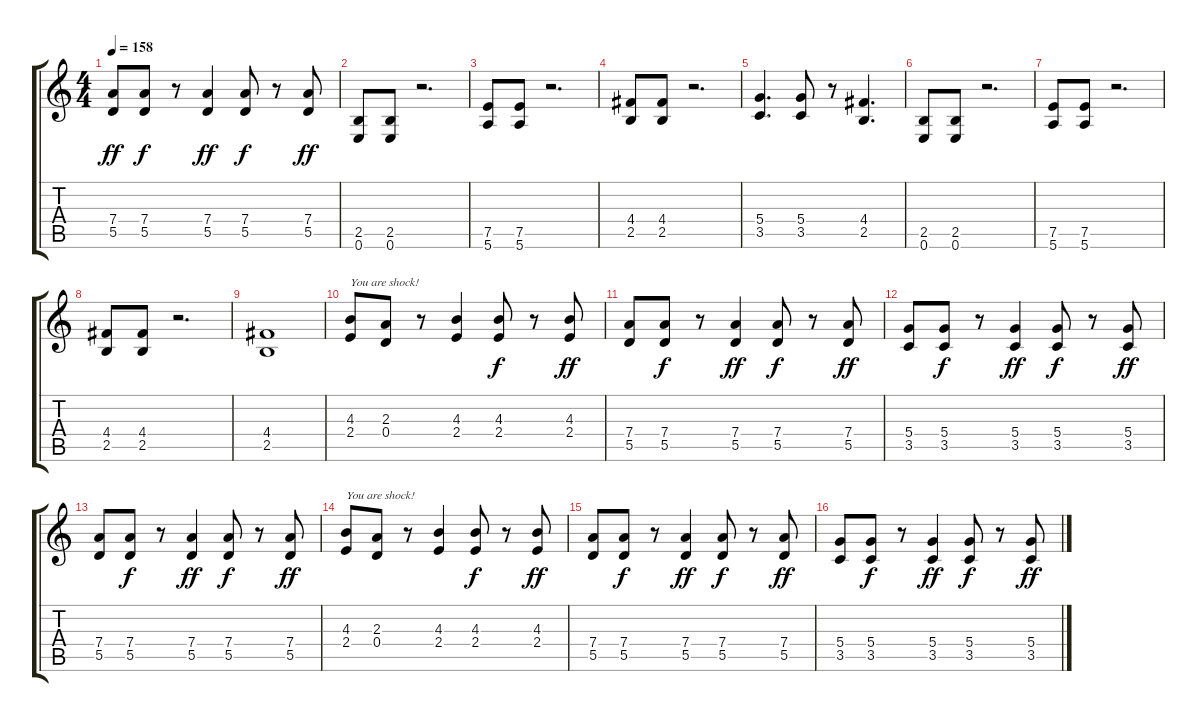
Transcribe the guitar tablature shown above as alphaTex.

\track "" {instrument overdrivenguitar}
\staff {score tabs}
\tuning (E4 B3 G3 D3 A2 E2) {hide}
\ts (4 4)
\tempo 158
\clef g2
\ks c
(7.4 5.5).8{dy ff} (7.4 5.5).8{dy f} r.8 (7.4 5.5).4{dy ff} (7.4 5.5).8{dy f} r.8 (7.4 5.5).8{txt "" dy ff} |
(2.5 0.6).8 (2.5 0.6).8 r.2{d} |
(7.5 5.6).8{txt ""} (7.5 5.6).8 r.2{d} |
(4.4 2.5).8 (4.4 2.5).8 r.2{d txt ""} |
(5.4 3.5).4{d} (5.4 3.5).8 r.8 (4.4 2.5).4{d} |
(2.5 0.6).8{txt ""} (2.5 0.6).8 r.2{d} |
(7.5 5.6).8{txt ""} (7.5 5.6).8 r.2{d} |
(4.4 2.5).8 (4.4 2.5).8 r.2{d} |
(4.4 2.5).1 |
(4.3 2.4).8{txt "You are shock!"} (2.3 0.4).8 r.8 (4.3 2.4).4 (4.3 2.4).8{dy f} r.8 (4.3 2.4).8{dy ff} |
(7.4 5.5).8 (7.4 5.5).8{txt "" dy f} r.8 (7.4 5.5).4{dy ff} (7.4 5.5).8{dy f} r.8 (7.4 5.5).8{dy ff} |
(5.4 3.5).8 (5.4 3.5).8{dy f} r.8 (5.4 3.5).4{dy ff} (5.4 3.5).8{dy f} r.8 (5.4 3.5).8{dy ff} |
(7.4 5.5).8 (7.4 5.5).8{dy f} r.8 (7.4 5.5).4{dy ff} (7.4 5.5).8{dy f} r.8 (7.4 5.5).8{dy ff} |
(4.3 2.4).8{txt "You are shock!"} (2.3 0.4).8 r.8 (4.3 2.4).4 (4.3 2.4).8{dy f} r.8 (4.3 2.4).8{dy ff} |
(7.4 5.5).8 (7.4 5.5).8{txt "" dy f} r.8 (7.4 5.5).4{dy ff} (7.4 5.5).8{dy f} r.8 (7.4 5.5).8{dy ff} |
(5.4 3.5).8 (5.4 3.5).8{dy f} r.8 (5.4 3.5).4{dy ff} (5.4 3.5).8{dy f} r.8 (5.4 3.5).8{dy ff}
